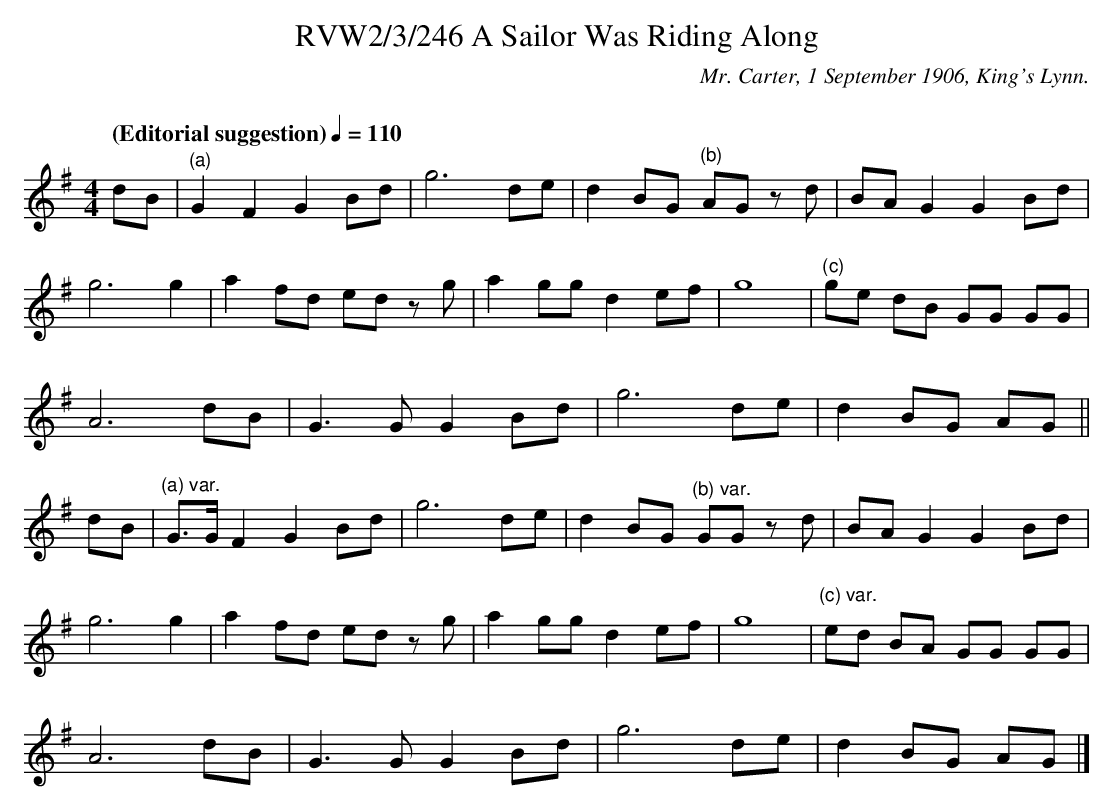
X:1
T:RVW2/3/246 A Sailor Was Riding Along
C:Mr. Carter, 1 September 1906, King's Lynn.
C:
L:1/8
Q: "(Editorial suggestion)" 1/4=110
M:4/4
K:G
dB | "(a)"G2 F2 G2 Bd | g6 de | d2 BG "^(b)"AG z d | BA G2 G2 Bd |$
g6 g2 | a2 fd ed z g | a2 gg d2 ef | g8 | "(c)"ge dB GG GG |$
A6 dB | G3 G G2 Bd | g6 de | d2 BG AG ||$
dB | "(a) var."G3/2G/2 F2 G2 Bd | g6 de | d2 BG "^(b) var."GG z d | BA G2 G2 Bd |$
g6 g2 | a2 fd ed z g | a2 gg d2 ef | g8 | "(c) var."ed BA GG GG |$
A6 dB | G3 G G2 Bd | g6 de | d2 BG AG |]$
